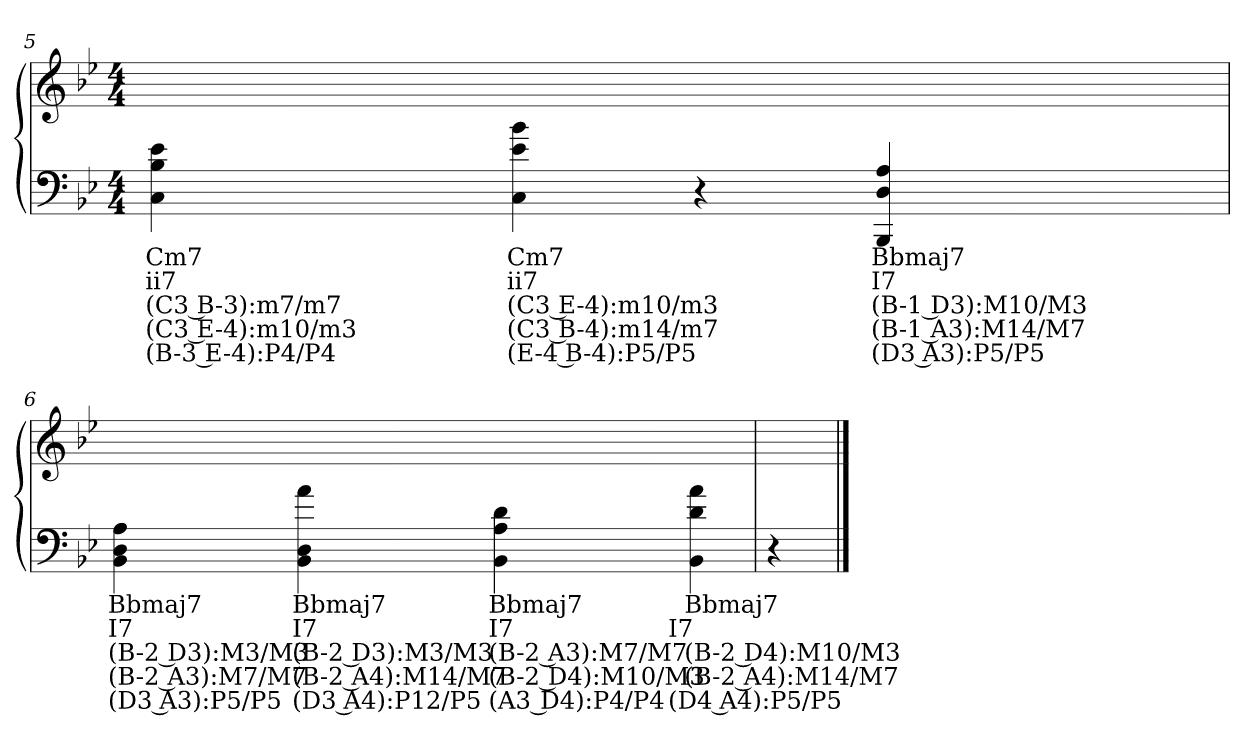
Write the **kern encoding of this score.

**kern	**text	**text	**text	**text	**text	**kern
*part2	*part2	*part2	*part2	*part2	*part2	*part1
*staff2	*staff2	*staff2	*staff2	*staff2	*staff2	*staff1
*clefF4	*	*	*	*	*	*clefG2
*k[b-e-]	*	*	*	*	*	*k[b-e-]
*B-:	*	*	*	*	*	*B-:
*M4/4	*	*	*	*	*	*M4/4
=5	=5	=5	=5	=5	=5	=5
4C 4B- 4e-	Cm7	ii7	(C3 B-3):m7/m7	(C3 E-4):m10/m3	(B-3 E-4):P4/P4	1ryy
4C 4e- 4b-	Cm7	ii7	(C3 E-4):m10/m3	(C3 B-4):m14/m7	(E-4 B-4):P5/P5	.
4r	.	.	.	.	.	.
4BBB- 4D 4A	Bbmaj7	I7	(B-1 D3):M10/M3	(B-1 A3):M14/M7	(D3 A3):P5/P5	.
=6	=6	=6	=6	=6	=6	=6
4BB- 4D 4A	Bbmaj7	I7	(B-2 D3):M3/M3	(B-2 A3):M7/M7	(D3 A3):P5/P5	1ryy
4BB- 4D 4a	Bbmaj7	I7	(B-2 D3):M3/M3	(B-2 A4):M14/M7	(D3 A4):P12/P5	.
4BB- 4A 4d	Bbmaj7	I7	(B-2 A3):M7/M7	(B-2 D4):M10/M3	(A3 D4):P4/P4	.
4BB- 4d 4a	Bbmaj7	I7	(B-2 D4):M10/M3	(B-2 A4):M14/M7	(D4 A4):P5/P5	.
=7	=7	=7	=7	=7	=7	=7
4r	.	.	.	.	.	4ryy
==	==	==	==	==	==	==
*-	*-	*-	*-	*-	*-	*-
